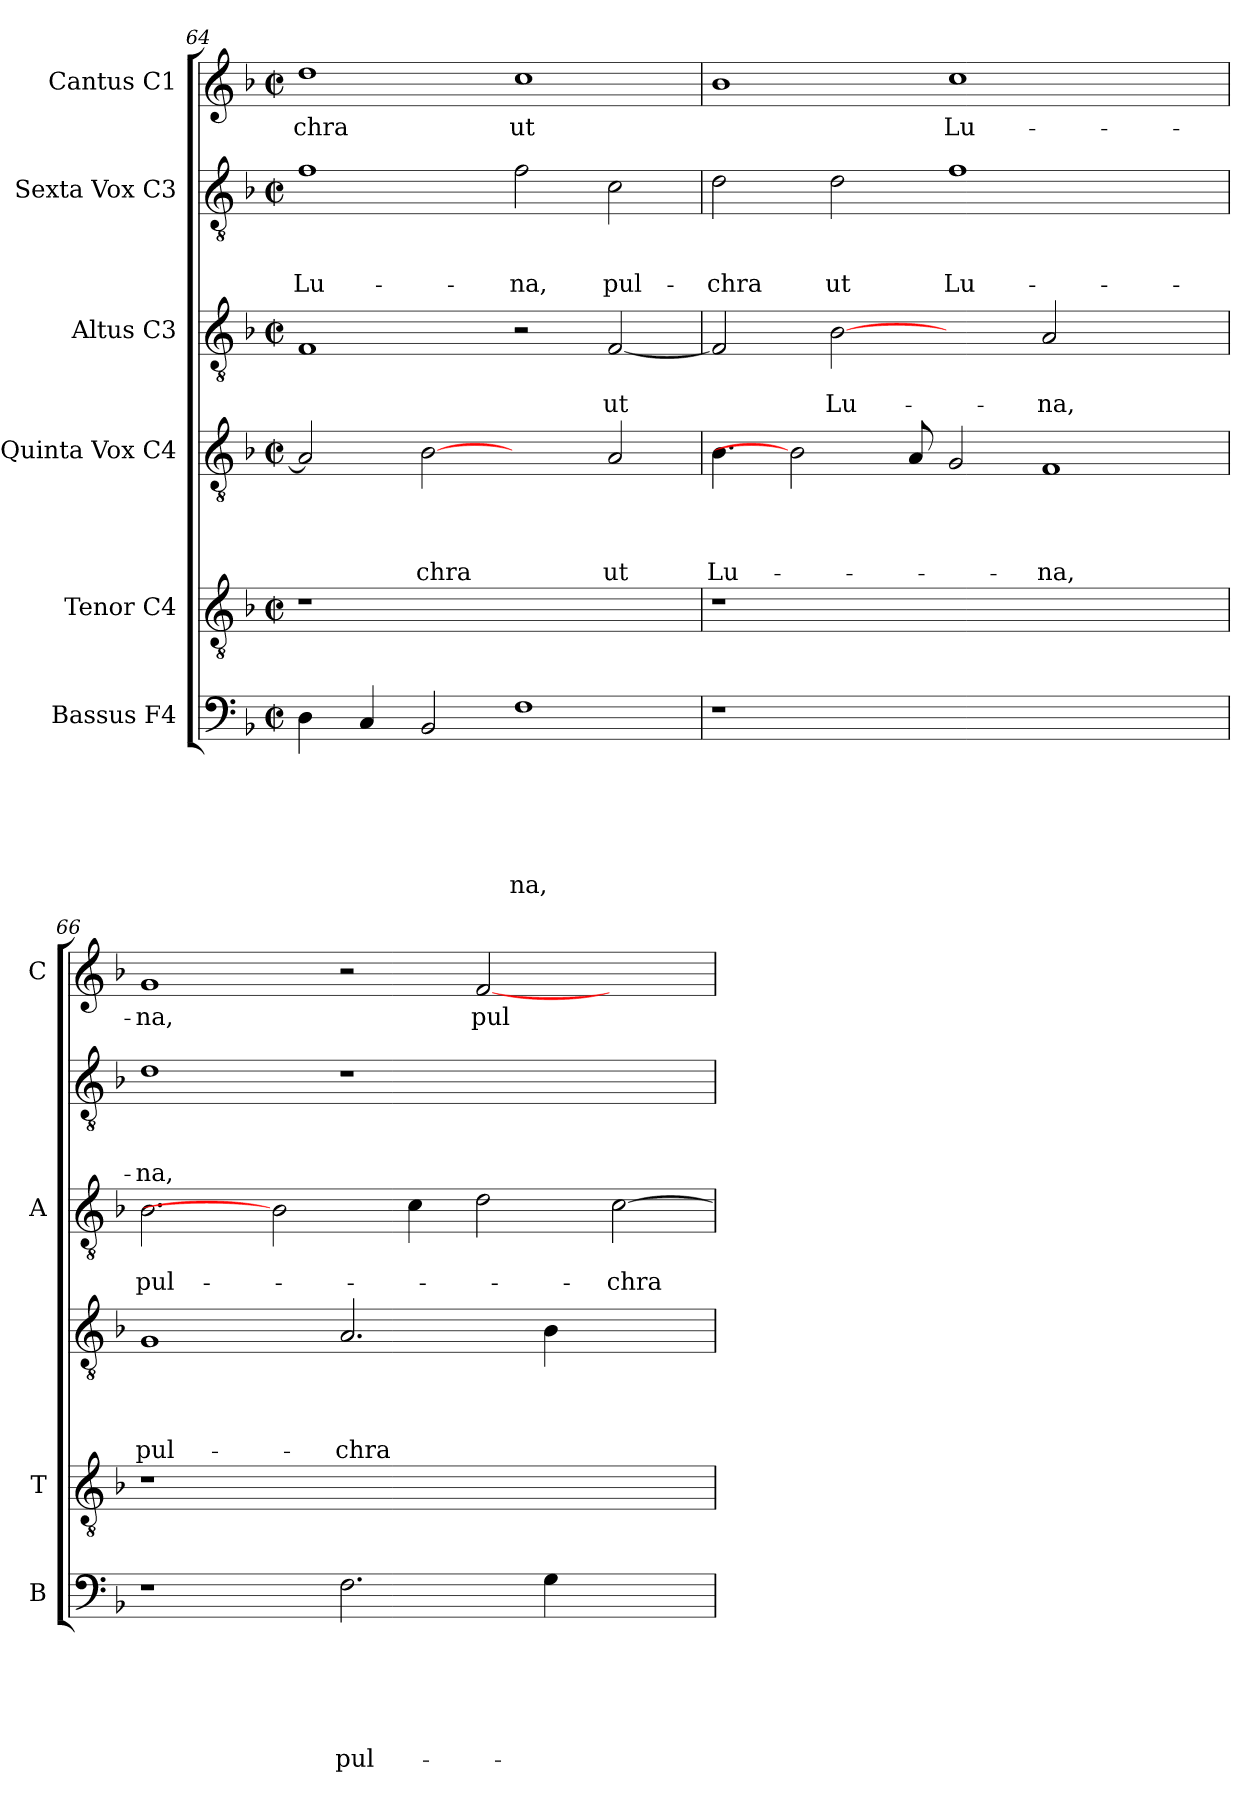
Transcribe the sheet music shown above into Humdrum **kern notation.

**kern	**text	**text	**text	**text	**text	**text	**kern	**kern	**text	**text	**text	**text	**kern	**text	**text	**kern	**text	**text	**text	**kern	**text
*part6	*part6	*part6	*part6	*part6	*part6	*part6	*part5	*part4	*part4	*part4	*part4	*part4	*part3	*part3	*part3	*part2	*part2	*part2	*part2	*part1	*part1
*staff6	*staff6	*staff6	*staff6	*staff6	*staff6	*staff6	*staff5	*staff4	*staff4	*staff4	*staff4	*staff4	*staff3	*staff3	*staff3	*staff2	*staff2	*staff2	*staff2	*staff1	*staff1
*I"Bassus F4	*	*	*	*	*	*	*I"Tenor C4	*I"Quinta Vox C4	*	*	*	*	*I"Altus C3	*	*	*I"Sexta Vox C3	*	*	*	*I"Cantus C1	*
*I'B	*	*	*	*	*	*	*I'T	*	*	*	*	*	*I'A	*	*	*	*	*	*	*I'C	*
*clefF4	*	*	*	*	*	*	*clefGv2	*clefGv2	*	*	*	*	*clefGv2	*	*	*clefGv2	*	*	*	*clefG2	*
*k[b-]	*	*	*	*	*	*	*k[b-]	*k[b-]	*	*	*	*	*k[b-]	*	*	*k[b-]	*	*	*	*k[b-]	*
*F:	*	*	*	*	*	*	*F:	*F:	*	*	*	*	*F:	*	*	*F:	*	*	*	*F:	*
*M2/2	*	*	*	*	*	*	*M2/2	*M2/2	*	*	*	*	*M2/2	*	*	*M2/2	*	*	*	*M2/2	*
*met(c|)	*	*	*	*	*	*	*met(c|)	*met(c|)	*	*	*	*	*met(c|)	*	*	*met(c|)	*	*	*	*met(c|)	*
=64	=64	=64	=64	=64	=64	=64	=64	=64	=64	=64	=64	=64	=64	=64	=64	=64	=64	=64	=64	=64	=64
!	!	!	!	!	!	!	!	!	!	!	!	!	!	!	!	!	!	!	!LO:LY:b	!	!LO:LY:b
4D\	.	.	.	.	.	.	1r	2A/]	.	.	.	.	1F	.	.	1f	.	.	Lu-	1dd	-chra
4C/	.	.	.	.	.	.	.	.	.	.	.	.	.	.	.	.	.	.	.	.	.
!	!	!	!	!	!	!	!	!	!	!	!	!LO:LY:b	!	!	!	!	!	!	!	!	!
2BB-/	.	.	.	.	.	.	.	[2B-	.	.	.	-chra	.	.	.	.	.	.	.	.	.
!	!	!	!	!	!	!LO:LY:b	!	!	!	!	!	!	!	!	!	!	!	!	!LO:LY:b	!	!LO:LY:b
1F	.	.	.	.	.	-na,	1ryy	2ryy	.	.	.	.	2r	.	.	2f\	.	.	-na,	1cc	ut
!	!	!	!	!	!	!	!	!	!	!	!	!LO:LY:b	!	!	!LO:LY:b	!	!	!	!LO:LY:b	!	!
.	.	.	.	.	.	.	.	2A/	.	.	.	ut	[2F/	.	ut	2c\	.	.	pul-	.	.
=65	=65	=65	=65	=65	=65	=65	=65	=65	=65	=65	=65	=65	=65	=65	=65	=65	=65	=65	=65	=65	=65
!	!	!	!	!	!	!	!	!	!	!	!	!LO:LY:b	!	!	!	!	!	!	!LO:LY:b	!	!
1r	.	.	.	.	.	.	1r	4.B-\	.	.	.	Lu-	2F/]	.	.	2d\	.	.	-chra	1b-	.
.	.	.	.	.	.	.	.	2B-]	.	.	.	.	.	.	.	.	.	.	.	.	.
!	!	!	!	!	!	!	!	!	!	!	!	!	!	!	!LO:LY:b	!	!	!	!LO:LY:b	!	!
.	.	.	.	.	.	.	.	.	.	.	.	.	[2B-	.	Lu-	2d\	.	.	ut	.	.
.	.	.	.	.	.	.	.	8A/	.	.	.	.	.	.	.	.	.	.	.	.	.
!	!	!	!	!	!	!	!	!	!	!	!	!	!	!	!	!	!	!	!LO:LY:b	!	!LO:LY:b
1.ryy	.	.	.	.	.	.	1.ryy	2G/	.	.	.	.	2ryy	.	.	1f	.	.	Lu-	1cc	Lu-
!	!	!	!	!	!	!	!	!	!	!	!	!LO:LY:b	!	!	!LO:LY:b	!	!	!	!	!	!
.	.	.	.	.	.	.	.	1F	.	.	.	-na,	2A/	.	-na,	.	.	.	.	.	.
.	.	.	.	.	.	.	.	.	.	.	.	.	2ryy	.	.	2ryy	.	.	.	2ryy	.
!!LO:PB:g=z
=66	=66	=66	=66	=66	=66	=66	=66	=66	=66	=66	=66	=66	=66	=66	=66	=66	=66	=66	=66	=66	=66
!	!	!	!	!	!	!	!	!	!	!	!	!LO:LY:b	!	!	!LO:LY:b	!	!	!	!LO:LY:b	!	!LO:LY:b
1r	.	.	.	.	.	.	1r	1G	.	.	.	pul-	2.B-\	.	pul-	1d	.	.	-na,	1g	-na,
.	.	.	.	.	.	.	.	.	.	.	.	.	2B-]	.	.	.	.	.	.	.	.
!	!	!	!	!	!	!LO:LY:b	!	!	!	!	!	!LO:LY:b	!	!	!	!	!	!	!	!	!
2.F\	.	.	.	.	.	pul-	1.ryy	2.A/	.	.	.	-chra	.	.	.	1r	.	.	.	2r	.
.	.	.	.	.	.	.	.	.	.	.	.	.	4c\	.	.	.	.	.	.	.	.
!	!	!	!	!	!	!	!	!	!	!	!	!	!	!	!	!	!	!	!	!	!LO:LY:b
.	.	.	.	.	.	.	.	.	.	.	.	.	2d\	.	.	.	.	.	.	[2f/	pul-
4G\	.	.	.	.	.	.	.	4B-\	.	.	.	.	.	.	.	.	.	.	.	.	.
!	!	!	!	!	!	!	!	!	!	!	!	!	!	!	!LO:LY:b	!	!	!	!	!	!
2ryy	.	.	.	.	.	.	.	2ryy	.	.	.	.	[2c\	.	-chra	2ryy	.	.	.	2ryy	.
=	=	=	=	=	=	=	=	=	=	=	=	=	=	=	=	=	=	=	=	=	=
*-	*-	*-	*-	*-	*-	*-	*-	*-	*-	*-	*-	*-	*-	*-	*-	*-	*-	*-	*-	*-	*-
